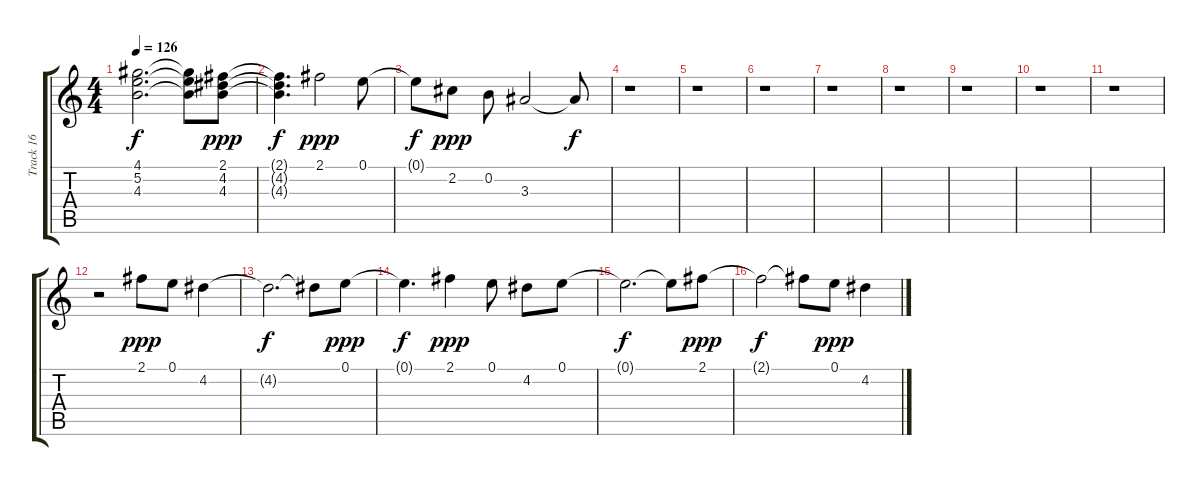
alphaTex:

\track ("Track 16" "Track 16") {instrument acousticguitarsteel}
\staff {score tabs}
\tuning (E4 B3 G3 D3 A2 E2) {hide}
\ts (4 4)
\tempo 126
\clef g2
\ks c
(4.1{t} 5.2{t} 4.3{t}).2{d dy f} (4.1{t} 5.2{t} 4.3{t}).8 (2.1 4.2 4.3).8{dy ppp} |
(2.1{t} 4.2{t} 4.3{t}).4{d dy f} 2.1.2{dy ppp} 0.1.8 |
0.1{t}.8{dy f} 2.2.8{dy ppp} 0.2.8 3.3.2 3.3{t}.8{dy f} |
r.1 |
r.1 |
r.1 |
r.1 |
r.1 |
r.1 |
r.1 |
r.1 |
r.2 2.1.8{dy ppp} 0.1.8 4.2.4 |
4.2{t}.2{d dy f} 4.2{t}.8 0.1.8{dy ppp} |
0.1{t}.4{d dy f} 2.1.4{dy ppp} 0.1.8 4.2.8 0.1.8 |
0.1{t}.2{d dy f} 0.1{t}.8 2.1.8{dy ppp} |
2.1{t}.2{dy f} 2.1{t}.8 0.1.8{dy ppp} 4.2.4
